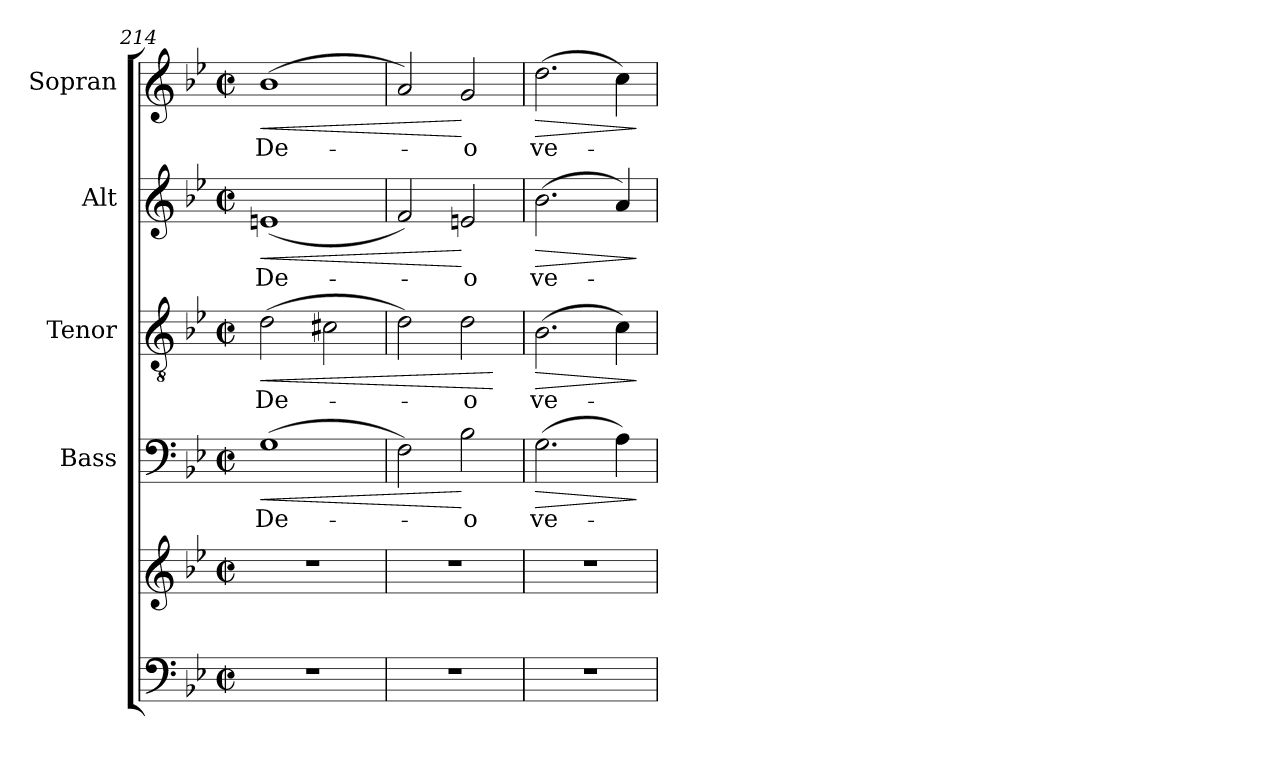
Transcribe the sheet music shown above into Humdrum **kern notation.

**kern	**kern	**kern	**text	**dynam	**kern	**text	**dynam	**kern	**text	**dynam	**kern	**text	**dynam
*part5	*part5	*part4	*part4	*part4	*part3	*part3	*part3	*part2	*part2	*part2	*part1	*part1	*part1
*staff6	*staff5	*staff4	*staff4	*staff4	*staff3	*staff3	*staff3	*staff2	*staff2	*staff2	*staff1	*staff1	*staff1
*	*	*I"Bass	*	*	*I"Tenor	*	*	*I"Alt	*	*	*I"Sopran	*	*
*	*	*I'B.	*	*	*I'T.	*	*	*I'A.	*	*	*I'S.	*	*
*clefF4	*clefG2	*clefF4	*	*	*clefGv2	*	*	*clefG2	*	*	*clefG2	*	*
*k[b-e-]	*k[b-e-]	*k[b-e-]	*	*	*k[b-e-]	*	*	*k[b-e-]	*	*	*k[b-e-]	*	*
*B-:	*B-:	*B-:	*	*	*B-:	*	*	*B-:	*	*	*B-:	*	*
*M2/2	*M2/2	*M2/2	*	*	*M2/2	*	*	*M2/2	*	*	*M2/2	*	*
*met(c|)	*met(c|)	*met(c|)	*	*	*met(c|)	*	*	*met(c|)	*	*	*met(c|)	*	*
=214	=214	=214	=214	=214	=214	=214	=214	=214	=214	=214	=214	=214	=214
!	!	!	!LO:LY:b	!LO:HP:b	!	!LO:LY:b	!LO:HP:b	!	!LO:LY:b	!LO:HP:b	!	!LO:LY:b	!LO:HP:b
1r	1r	(>1G	De-	<	(>2d\	De-	<	(<1en	De-	<	(>1b-	De-	<
.	.	.	.	.	2c#X\	.	.	.	.	.	.	.	.
=215	=215	=215	=215	=215	=215	=215	=215	=215	=215	=215	=215	=215	=215
1r	1r	2F\)	.	.	2d\)	.	.	2f/)	.	.	2a/)	.	.
!	!	!	!LO:LY:b	!	!	!LO:LY:b	!	!	!LO:LY:b	!	!	!LO:LY:b	!
.	.	2B-\	-o	[	2d\	-o	.	2en/	-o	[	2g/	-o	[
.	.	.	.	.	.	.	[	.	.	.	.	.	.
=216	=216	=216	=216	=216	=216	=216	=216	=216	=216	=216	=216	=216	=216
!	!	!	!LO:LY:b	!LO:HP:b	!	!LO:LY:b	!LO:HP:b	!	!LO:LY:b	!LO:HP:b	!	!LO:LY:b	!LO:HP:b
1r	1r	(>2.G\	ve-	>	(>2.B-\	ve-	>	(>2.b-\	ve-	>	(>2.dd\	ve-	>
.	.	4A\)	.	.	4c\)	.	.	4a/)	.	.	4cc\)	.	.
.	.	.	.	]	.	.	]	.	.	]	.	.	]
=	=	=	=	=	=	=	=	=	=	=	=	=	=
*-	*-	*-	*-	*-	*-	*-	*-	*-	*-	*-	*-	*-	*-
